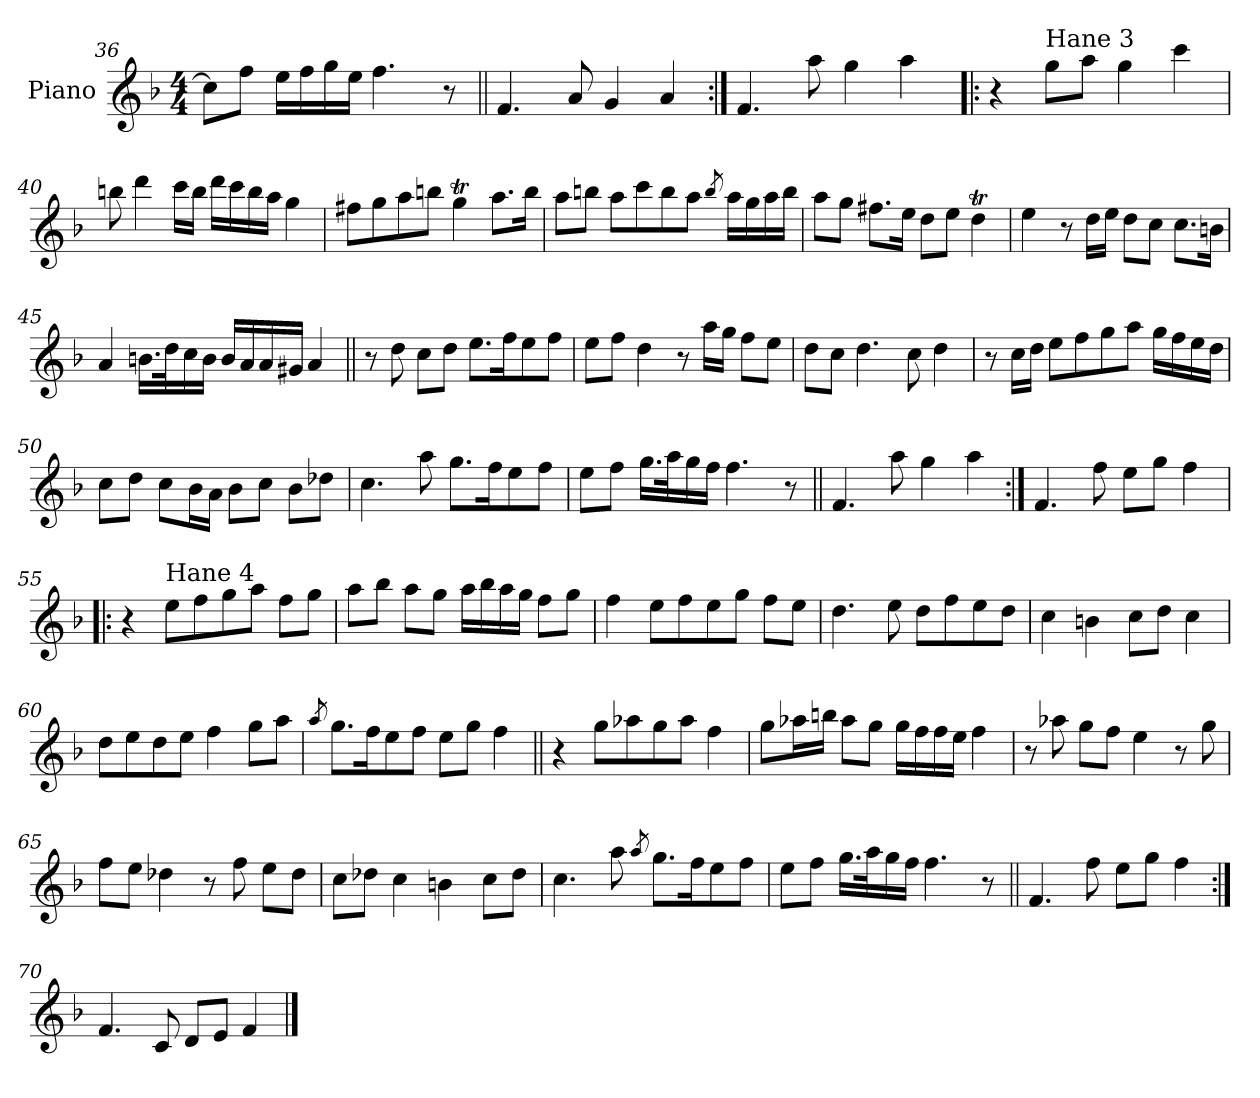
**kern
*part1
*staff1
*I"Piano
*I'Pno.
*clefG2
*k[b-]
*M4/4
=36
8cc\L]
8ff\J
16ee\LL
16ff\
16gg\
16ee\JJ
4.ff\
8r
=37||
4.f/
8a/
4g/
4a/
=38:|!
4.f/
8aa\
4gg\
4aa\
!!LO:LB:g=z
=39!|:
4r
!LO:TX:a:t=Hane 3
8gg\L
8aa\J
4gg\
4ccc\
=40
8bbn\
4ddd\
16ccc\LL
16bb\JJ
16ddd\LL
16ccc\
16bb\
16aa\JJ
4gg\
=41
8ff#X\L
8gg\
8aa\
8bbn\J
4ggT\
8.aa\L
16bb\Jk
=42
8aa\L
8bbn\J
8aa\L
8ccc\
8bb\
8aa\J
8qbb/
16aa\LL
16gg\
16aa\
16bb\JJ
!!LO:LB:g=z
=43
8aa\L
8gg\J
8.ff#X\L
16ee\Jk
8dd\L
8ee\J
4ddT\
=44
4ee\
8r
16dd\LL
16ee\JJ
8dd\L
8cc\J
8.cc\L
16bn\Jk
=45
4a/
16.bn\LL
32dd\K
16cc\
16b\JJ
16b/LL
16a/
16a/
16g#X/JJ
4a/
=46||
8r
8dd\
8cc\L
8dd\J
8.ee\L
16ff\K
8ee\
8ff\J
!!LO:PB:g=z
=47
8ee\L
8ff\J
4dd\
8r
16aa\LL
16gg\JJ
8ff\L
8ee\J
=48
8dd\L
8cc\J
4.dd\
8cc\
4dd\
=49
8r
16cc\LL
16dd\JJ
8ee\L
8ff\
8gg\
8aa\J
16gg\LL
16ff\
16ee\
16dd\JJ
=50
8cc\L
8dd\J
8cc\L
16b-\L
16a\JJ
8b-\L
8cc\J
8b-\L
8dd-X\J
=51
4.cc\
8aa\
8.gg\L
16ff\K
8ee\
8ff\J
!!LO:LB:g=z
=52
8ee\L
8ff\J
16.gg\LL
32aa\K
16gg\
16ff\JJ
4.ff\
8r
=53||
4.f/
8aa\
4gg\
4aa\
=54:|!
4.f/
8ff\
8ee\L
8gg\J
4ff\
=55!|:
4r
!LO:TX:a:t=Hane 4
8ee\L
8ff\
8gg\
8aa\J
8ff\L
8gg\J
=56
8aa\L
8bb-\J
8aa\L
8gg\J
16aa\LL
16bb-\
16aa\
16gg\JJ
8ff\L
8gg\J
!!LO:LB:g=z
=57
4ff\
8ee\L
8ff\
8ee\
8gg\J
8ff\L
8ee\J
=58
4.dd\
8ee\
8dd\L
8ff\
8ee\
8dd\J
=59
4cc\
4bn\
8cc\L
8dd\J
4cc\
=60
8dd\L
8ee\
8dd\
8ee\J
4ff\
8gg\L
8aa\J
=61
8qaa/
8.gg\L
16ff\K
8ee\
8ff\J
8ee\L
8gg\J
4ff\
!!LO:LB:g=z
=62||
4r
8gg\L
8aa-X\
8gg\
8aa-\J
4ff\
!!LO:LB:g=z
=63
8gg\L
16aa-X\L
16bbn\JJ
8aa-\L
8gg\J
16gg\LL
16ff\
16ff\
16ee\JJ
4ff\
=64
8r
8aa-X\
8gg\L
8ff\J
4ee\
8r
8gg\
=65
8ff\L
8ee\J
4dd-X\
8r
8ff\
8ee\L
8dd-\J
=66
8cc\L
8dd-X\J
4cc\
4bn\
8cc\L
8dd-\J
!!LO:LB:g=z
=67
4.cc\
8aa\
8qaa/
8.gg\L
16ff\K
8ee\
8ff\J
!!LO:LB:g=z
=68
8ee\L
8ff\J
16.gg\LL
32aa\K
16gg\
16ff\JJ
4.ff\
8r
=69||
4.f/
8ff\
8ee\L
8gg\J
4ff\
=70:|!
4.f/
8c/
8d/L
8e/J
4f/
==
*-
